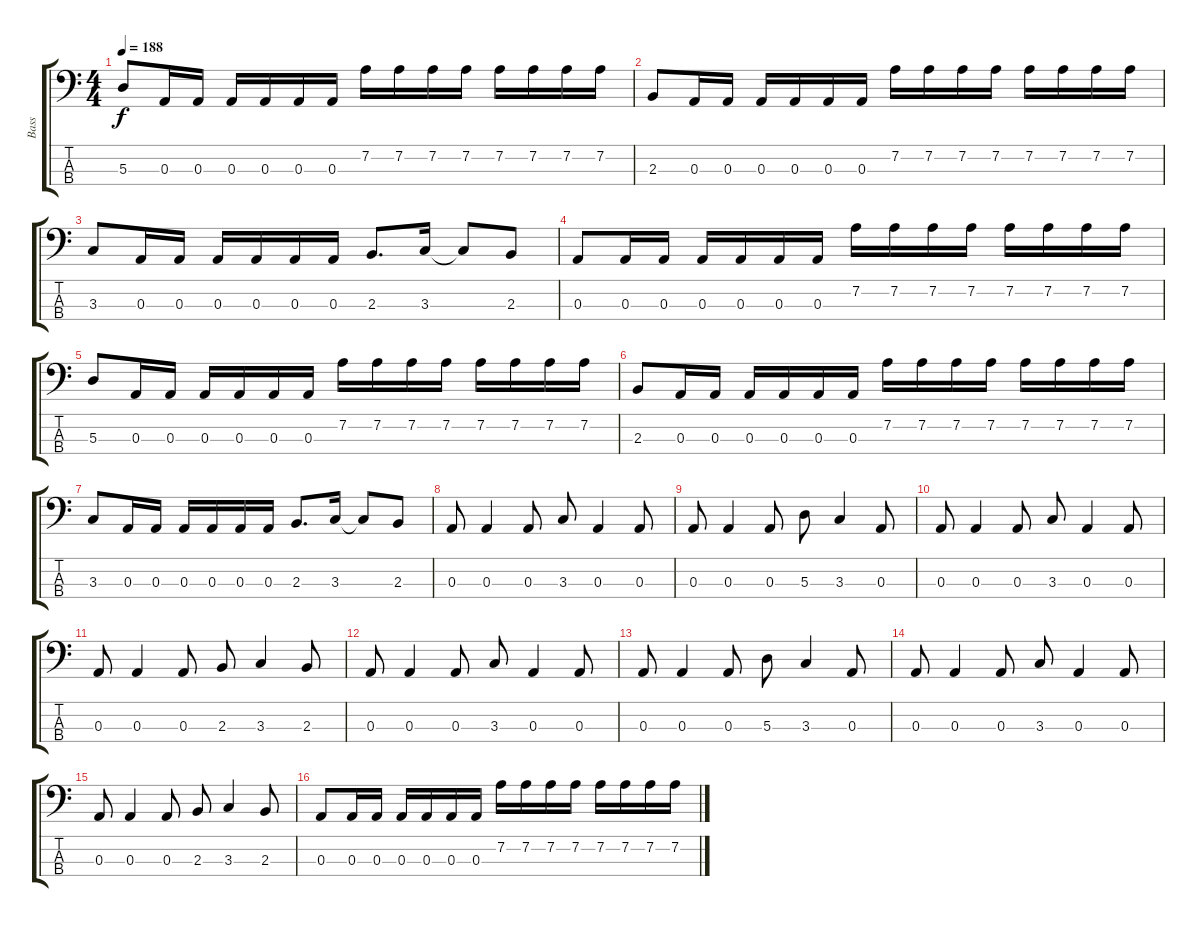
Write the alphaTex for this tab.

\track ("Bass" "Bass") {instrument electricbassfinger}
\staff {score tabs}
\tuning (G2 D2 A1 E1) {hide}
\ts (4 4)
\tempo 188
\clef f4
\ks c
5.3.8{dy f} 0.3.16 0.3.16 0.3.16 0.3.16 0.3.16 0.3.16 7.2.16 7.2.16 7.2.16 7.2.16 7.2.16 7.2.16 7.2.16 7.2.16 |
2.3.8 0.3.16 0.3.16 0.3.16 0.3.16 0.3.16 0.3.16 7.2.16 7.2.16 7.2.16 7.2.16 7.2.16 7.2.16 7.2.16 7.2.16 |
3.3.8 0.3.16 0.3.16 0.3.16 0.3.16 0.3.16 0.3.16 2.3.8{d} 3.3.16 3.3{t}.8 2.3.8 |
0.3.8 0.3.16 0.3.16 0.3.16 0.3.16 0.3.16 0.3.16 7.2.16 7.2.16 7.2.16 7.2.16 7.2.16 7.2.16 7.2.16 7.2.16 |
5.3.8 0.3.16 0.3.16 0.3.16 0.3.16 0.3.16 0.3.16 7.2.16 7.2.16 7.2.16 7.2.16 7.2.16 7.2.16 7.2.16 7.2.16 |
2.3.8 0.3.16 0.3.16 0.3.16 0.3.16 0.3.16 0.3.16 7.2.16 7.2.16 7.2.16 7.2.16 7.2.16 7.2.16 7.2.16 7.2.16 |
3.3.8 0.3.16 0.3.16 0.3.16 0.3.16 0.3.16 0.3.16 2.3.8{d} 3.3.16 3.3{t}.8 2.3.8 |
0.3.8 0.3.4 0.3.8 3.3.8 0.3.4 0.3.8 |
0.3.8 0.3.4 0.3.8 5.3.8 3.3.4 0.3.8 |
0.3.8 0.3.4 0.3.8 3.3.8 0.3.4 0.3.8 |
0.3.8 0.3.4 0.3.8 2.3.8 3.3.4 2.3.8 |
0.3.8 0.3.4 0.3.8 3.3.8 0.3.4 0.3.8 |
0.3.8 0.3.4 0.3.8 5.3.8 3.3.4 0.3.8 |
0.3.8 0.3.4 0.3.8 3.3.8 0.3.4 0.3.8 |
0.3.8 0.3.4 0.3.8 2.3.8 3.3.4 2.3.8 |
0.3.8 0.3.16 0.3.16 0.3.16 0.3.16 0.3.16 0.3.16 7.2.16 7.2.16 7.2.16 7.2.16 7.2.16 7.2.16 7.2.16 7.2.16
